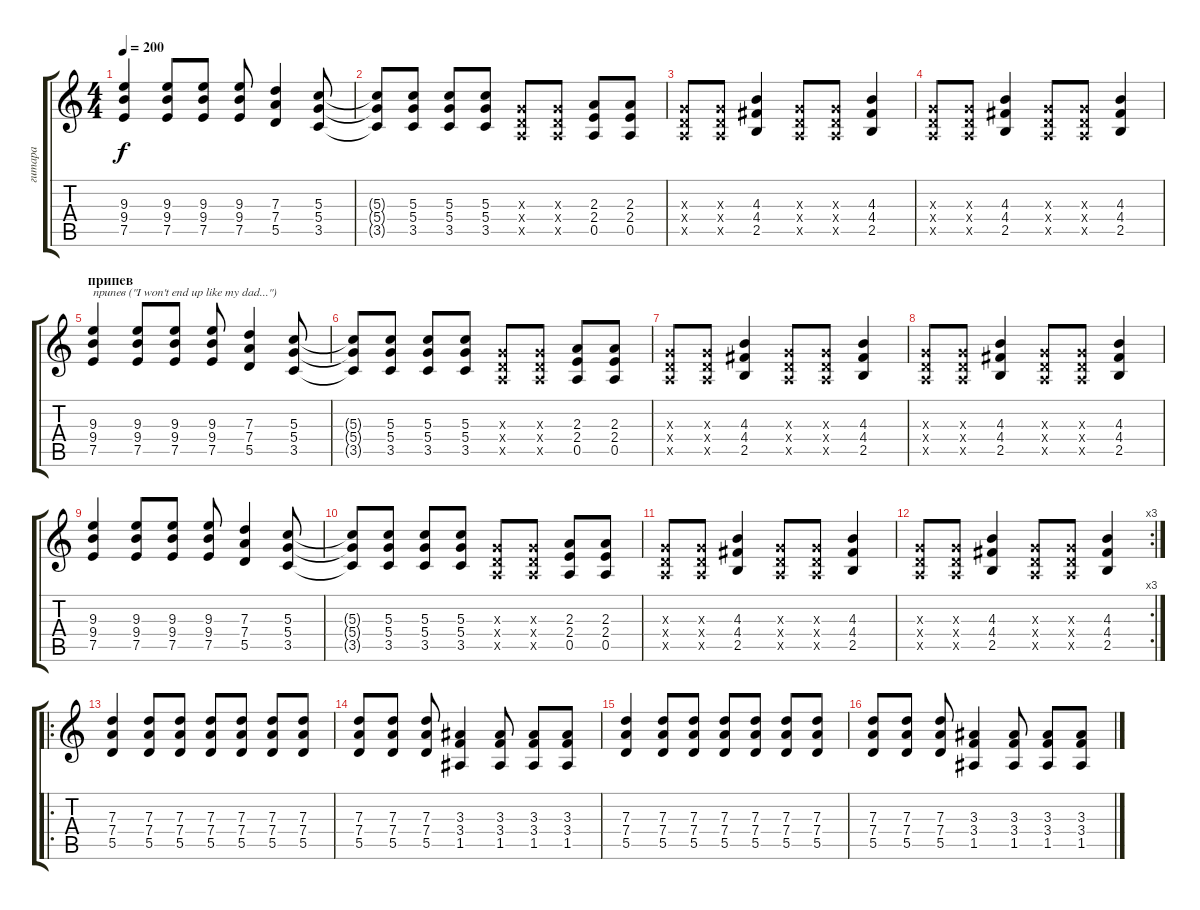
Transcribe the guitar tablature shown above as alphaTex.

\track ("гитара" "гитара") {instrument overdrivenguitar}
\staff {score tabs}
\tuning (E4 B3 G3 D3 A2 E2) {hide}
\ts (4 4)
\tempo 200
\clef g2
\ks c
(9.3 9.4 7.5).4{dy f} (9.3 9.4 7.5).8 (9.3 9.4 7.5).8 (9.3 9.4 7.5).8 (7.3 7.4 5.5).4 (5.3 5.4 3.5).8 |
(5.3{t} 5.4{t} 3.5{t}).8 (5.3 5.4 3.5).8 (5.3 5.4 3.5).8 (5.3 5.4 3.5).8 (0.3{x} 0.4{x} 0.5{x}).8 (0.3{x} 0.4{x} 0.5{x}).8 (2.3 2.4 0.5).8 (2.3 2.4 0.5).8 |
(0.3{x} 0.4{x} 0.5{x}).8 (0.3{x} 0.4{x} 0.5{x}).8 (4.3 4.4 2.5).4 (0.3{x} 0.4{x} 0.5{x}).8 (0.3{x} 0.4{x} 0.5{x}).8 (4.3 4.4 2.5).4 |
(0.3{x} 0.4{x} 0.5{x}).8 (0.3{x} 0.4{x} 0.5{x}).8 (4.3 4.4 2.5).4 (0.3{x} 0.4{x} 0.5{x}).8 (0.3{x} 0.4{x} 0.5{x}).8 (4.3 4.4 2.5).4 |
\section ("" "припев")
(9.3 9.4 7.5).4{txt "припев (\"I won't end up like my dad...\")"} (9.3 9.4 7.5).8 (9.3 9.4 7.5).8 (9.3 9.4 7.5).8 (7.3 7.4 5.5).4 (5.3 5.4 3.5).8 |
(5.3{t} 5.4{t} 3.5{t}).8 (5.3 5.4 3.5).8 (5.3 5.4 3.5).8 (5.3 5.4 3.5).8 (0.3{x} 0.4{x} 0.5{x}).8 (0.3{x} 0.4{x} 0.5{x}).8 (2.3 2.4 0.5).8 (2.3 2.4 0.5).8 |
(0.3{x} 0.4{x} 0.5{x}).8 (0.3{x} 0.4{x} 0.5{x}).8 (4.3 4.4 2.5).4 (0.3{x} 0.4{x} 0.5{x}).8 (0.3{x} 0.4{x} 0.5{x}).8 (4.3 4.4 2.5).4 |
(0.3{x} 0.4{x} 0.5{x}).8 (0.3{x} 0.4{x} 0.5{x}).8 (4.3 4.4 2.5).4 (0.3{x} 0.4{x} 0.5{x}).8 (0.3{x} 0.4{x} 0.5{x}).8 (4.3 4.4 2.5).4 |
(9.3 9.4 7.5).4 (9.3 9.4 7.5).8 (9.3 9.4 7.5).8 (9.3 9.4 7.5).8 (7.3 7.4 5.5).4 (5.3 5.4 3.5).8 |
(5.3{t} 5.4{t} 3.5{t}).8 (5.3 5.4 3.5).8 (5.3 5.4 3.5).8 (5.3 5.4 3.5).8 (0.3{x} 0.4{x} 0.5{x}).8 (0.3{x} 0.4{x} 0.5{x}).8 (2.3 2.4 0.5).8 (2.3 2.4 0.5).8 |
(0.3{x} 0.4{x} 0.5{x}).8 (0.3{x} 0.4{x} 0.5{x}).8 (4.3 4.4 2.5).4 (0.3{x} 0.4{x} 0.5{x}).8 (0.3{x} 0.4{x} 0.5{x}).8 (4.3 4.4 2.5).4 |
\rc 3
(0.3{x} 0.4{x} 0.5{x}).8 (0.3{x} 0.4{x} 0.5{x}).8 (4.3 4.4 2.5).4 (0.3{x} 0.4{x} 0.5{x}).8 (0.3{x} 0.4{x} 0.5{x}).8 (4.3 4.4 2.5).4 |
\ro
(7.3 7.4 5.5).4 (7.3 7.4 5.5).8 (7.3 7.4 5.5).8 (7.3 7.4 5.5).8 (7.3 7.4 5.5).8 (7.3 7.4 5.5).8 (7.3 7.4 5.5).8 |
(7.3 7.4 5.5).8 (7.3 7.4 5.5).8 (7.3 7.4 5.5).8 (3.3 3.4 1.5).4 (3.3 3.4 1.5).8 (3.3 3.4 1.5).8 (3.3 3.4 1.5).8 |
(7.3 7.4 5.5).4 (7.3 7.4 5.5).8 (7.3 7.4 5.5).8 (7.3 7.4 5.5).8 (7.3 7.4 5.5).8 (7.3 7.4 5.5).8 (7.3 7.4 5.5).8 |
(7.3 7.4 5.5).8 (7.3 7.4 5.5).8 (7.3 7.4 5.5).8 (3.3 3.4 1.5).4 (3.3 3.4 1.5).8 (3.3 3.4 1.5).8 (3.3 3.4 1.5).8
